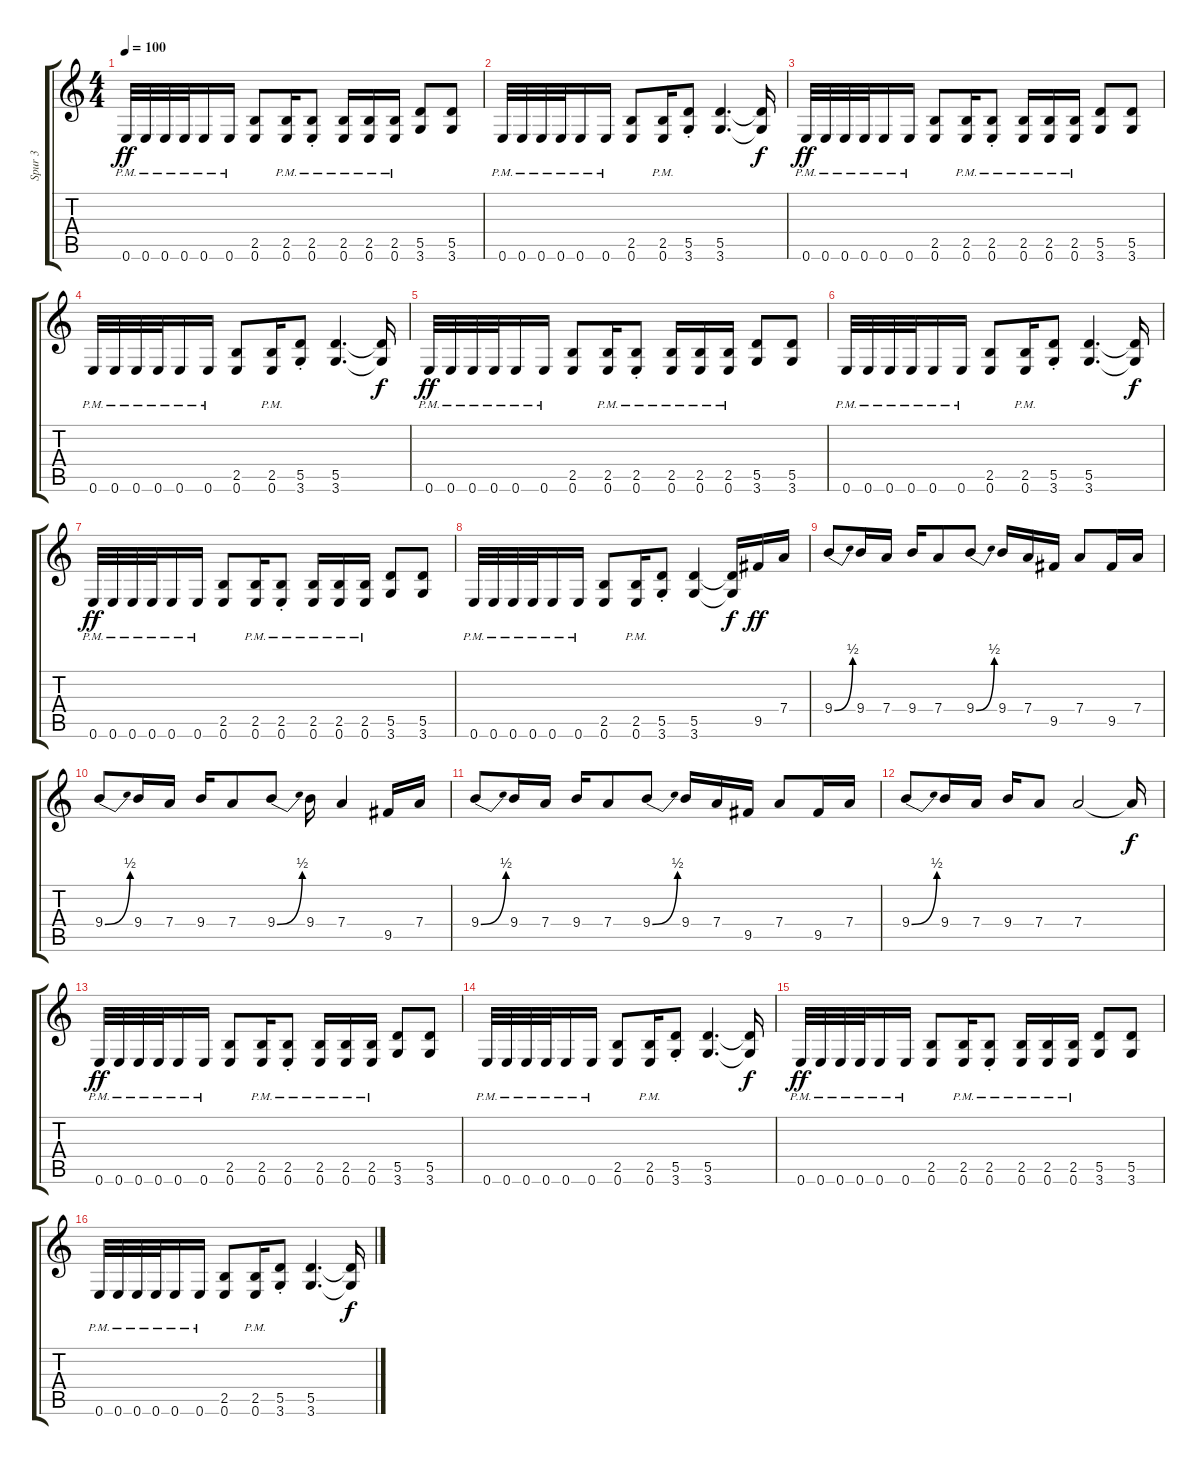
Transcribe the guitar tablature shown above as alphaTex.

\track ("Spur 3" "Spur 3") {instrument overdrivenguitar}
\staff {score tabs}
\tuning (E4 B3 G3 D3 A2 E2) {hide}
\ts (4 4)
\tempo 100
\clef g2
\ks c
0.6{pm}.32{dy ff} 0.6{pm}.32 0.6{pm}.32 0.6{pm}.32 0.6{pm}.16 0.6{pm}.16 (2.5 0.6).8 (2.5 0.6{pm}).16 (2.5{st} 0.6{pm st}).8 (2.5 0.6{pm}).16 (2.5 0.6{pm}).16 (2.5 0.6{pm}).16 (5.5 3.6).8 (5.5 3.6).8 |
0.6{pm}.32 0.6{pm}.32 0.6{pm}.32 0.6{pm}.32 0.6{pm}.16 0.6{pm}.16 (2.5 0.6).8 (2.5 0.6{pm}).16 (5.5{st} 3.6{st}).8 (5.5 3.6).4{d} (5.5{t} 3.6{t}).16{dy f} |
0.6{pm}.32{dy ff} 0.6{pm}.32 0.6{pm}.32 0.6{pm}.32 0.6{pm}.16 0.6{pm}.16 (2.5 0.6).8 (2.5 0.6{pm}).16 (2.5{st} 0.6{pm st}).8 (2.5 0.6{pm}).16 (2.5 0.6{pm}).16 (2.5 0.6{pm}).16 (5.5 3.6).8 (5.5 3.6).8 |
0.6{pm}.32 0.6{pm}.32 0.6{pm}.32 0.6{pm}.32 0.6{pm}.16 0.6{pm}.16 (2.5 0.6).8 (2.5 0.6{pm}).16 (5.5{st} 3.6{st}).8 (5.5 3.6).4{d} (5.5{t} 3.6{t}).16{dy f} |
0.6{pm}.32{dy ff} 0.6{pm}.32 0.6{pm}.32 0.6{pm}.32 0.6{pm}.16 0.6{pm}.16 (2.5 0.6).8 (2.5 0.6{pm}).16 (2.5{st} 0.6{pm st}).8 (2.5 0.6{pm}).16 (2.5 0.6{pm}).16 (2.5 0.6{pm}).16 (5.5 3.6).8 (5.5 3.6).8 |
0.6{pm}.32 0.6{pm}.32 0.6{pm}.32 0.6{pm}.32 0.6{pm}.16 0.6{pm}.16 (2.5 0.6).8 (2.5 0.6{pm}).16 (5.5{st} 3.6{st}).8 (5.5 3.6).4{d} (5.5{t} 3.6{t}).16{dy f} |
0.6{pm}.32{dy ff} 0.6{pm}.32 0.6{pm}.32 0.6{pm}.32 0.6{pm}.16 0.6{pm}.16 (2.5 0.6).8 (2.5 0.6{pm}).16 (2.5{st} 0.6{pm st}).8 (2.5 0.6{pm}).16 (2.5 0.6{pm}).16 (2.5 0.6{pm}).16 (5.5 3.6).8 (5.5 3.6).8 |
0.6{pm}.32 0.6{pm}.32 0.6{pm}.32 0.6{pm}.32 0.6{pm}.16 0.6{pm}.16 (2.5 0.6).8 (2.5 0.6{pm}).16 (5.5{st} 3.6{st}).8 (5.5 3.6).4 (5.5{t} 3.6{t}).16{dy f} 9.5.16{dy ff} 7.4.16 |
9.4{be (bend 0 0 60 2)}.8 9.4.16 7.4.16 9.4.16 7.4.8 9.4{be (bend 0 0 60 2)}.8 9.4.16 7.4.16 9.5.16 7.4.8 9.5.16 7.4.16 |
9.4{be (bend 0 0 60 2)}.8 9.4.16 7.4.16 9.4.16 7.4.8 9.4{be (bend 0 0 60 2)}.8 9.4.16 7.4.4 9.5.16 7.4.16 |
9.4{be (bend 0 0 60 2)}.8 9.4.16 7.4.16 9.4.16 7.4.8 9.4{be (bend 0 0 60 2)}.8 9.4.16 7.4.16 9.5.16 7.4.8 9.5.16 7.4.16 |
9.4{be (bend 0 0 60 2)}.8 9.4.16 7.4.16 9.4.16 7.4.8 7.4.2 7.4{t}.16{dy f} |
0.6{pm}.32{dy ff} 0.6{pm}.32 0.6{pm}.32 0.6{pm}.32 0.6{pm}.16 0.6{pm}.16 (2.5 0.6).8 (2.5 0.6{pm}).16 (2.5{st} 0.6{pm st}).8 (2.5 0.6{pm}).16 (2.5 0.6{pm}).16 (2.5 0.6{pm}).16 (5.5 3.6).8 (5.5 3.6).8 |
0.6{pm}.32 0.6{pm}.32 0.6{pm}.32 0.6{pm}.32 0.6{pm}.16 0.6{pm}.16 (2.5 0.6).8 (2.5 0.6{pm}).16 (5.5{st} 3.6{st}).8 (5.5 3.6).4{d} (5.5{t} 3.6{t}).16{dy f} |
0.6{pm}.32{dy ff} 0.6{pm}.32 0.6{pm}.32 0.6{pm}.32 0.6{pm}.16 0.6{pm}.16 (2.5 0.6).8 (2.5 0.6{pm}).16 (2.5{st} 0.6{pm st}).8 (2.5 0.6{pm}).16 (2.5 0.6{pm}).16 (2.5 0.6{pm}).16 (5.5 3.6).8 (5.5 3.6).8 |
0.6{pm}.32 0.6{pm}.32 0.6{pm}.32 0.6{pm}.32 0.6{pm}.16 0.6{pm}.16 (2.5 0.6).8 (2.5 0.6{pm}).16 (5.5{st} 3.6{st}).8 (5.5 3.6).4{d} (5.5{t} 3.6{t}).16{dy f}
